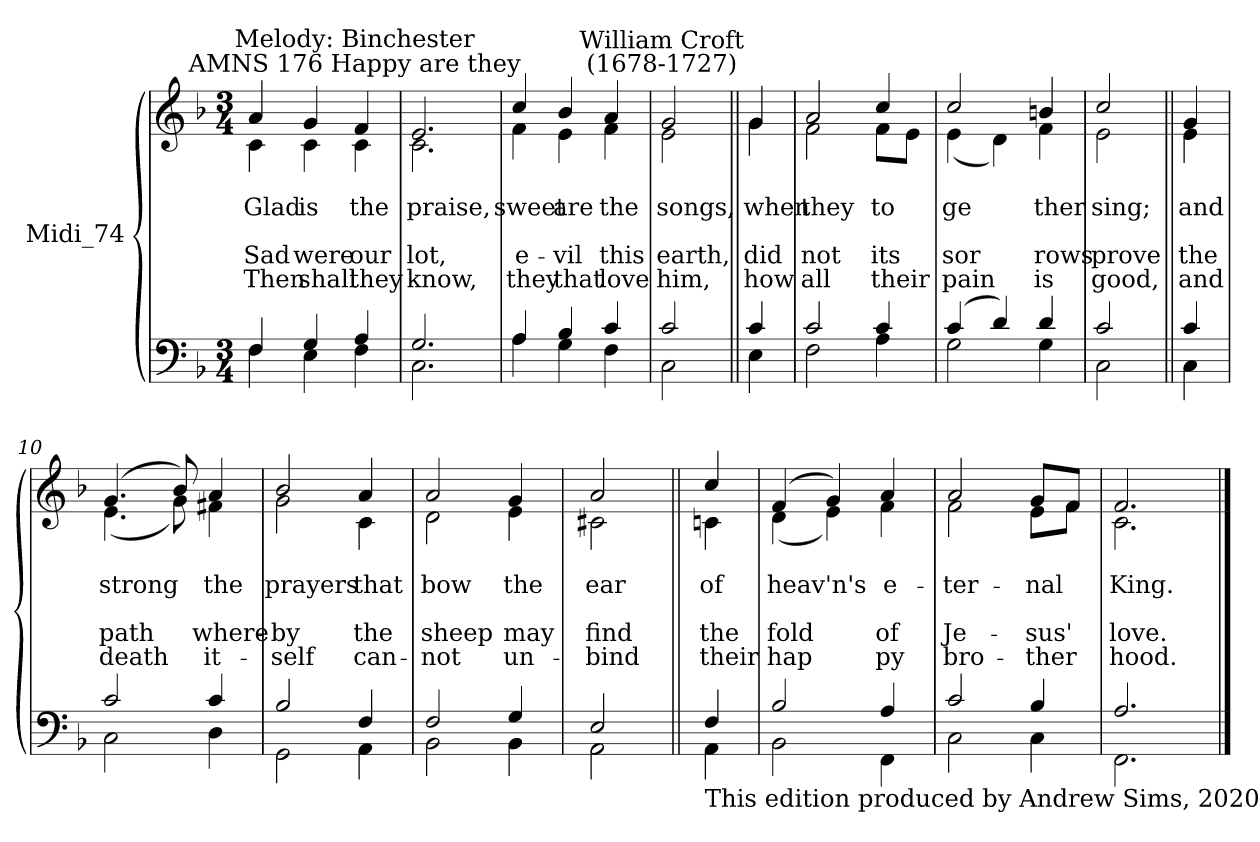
**kern	**kern	**text	**text	**text	**text	**text
*part2	*part1	*part1	*part1	*part1	*part1	*part1
*staff2	*staff1	*staff1	*staff1	*staff1	*staff1	*staff1
*I"Midi_74	*I"Midi_74	*	*	*	*	*
*clefF4	*clefG2	*	*	*	*	*
*k[b-]	*k[b-]	*	*	*	*	*
*F:	*F:	*	*	*	*	*
*M3/4	*M3/4	*	*	*	*	*
=1	=1	=1	=1	=1	=1	=1
*^	*	*	*	*	*	*
!	!	!LO:TX:a:cj:t=Robert Bridges\n(1844-1930)	!	!	!	!	!
!	!	!	!LO:LY:b	!	!LO:LY:b	!	!LO:LY:b
*	*	*^	*	*	*	*	*
!	!	!	!	!	!LO:LY:b	!	!LO:LY:b	!
4F/	4F\	4a/	4c\	.	Glad	.	Sad	Then
!	!	!	!	!LO:LY:b	!	!LO:LY:b	!	!LO:LY:b
!	!	!	!	!	!LO:LY:b	!	!LO:LY:b	!
4G/	4E\	4g/	4c\	.	is	.	were	shall
!	!	!LO:TX:a:cj:t=AMNS 176 Happy are they	!	!	!	!	!	!
!	!	!LO:TX:a:cj:t=Melody&colon; Binchester	!	!	!	!	!	!
!	!	!	!	!LO:LY:b	!	!LO:LY:b	!	!LO:LY:b
!	!	!	!	!	!LO:LY:b	!	!LO:LY:b	!
4A/	4F\	4f/	4c\	.	the	.	our	they
=2	=2	=2	=2	=2	=2	=2	=2	=2
!	!	!	!	!LO:LY:b	!	!LO:LY:b	!	!LO:LY:b
!	!	!	!	!	!LO:LY:b	!	!LO:LY:b	!
2.G/	2.C\	2.e/	2.c\	.	praise,	.	lot,	know,
=3	=3	=3	=3	=3	=3	=3	=3	=3
!	!	!	!	!LO:LY:b	!	!LO:LY:b	!	!LO:LY:b
!	!	!	!	!	!LO:LY:b	!	!LO:LY:b	!
4A/	4A\	4cc/	4f\	.	sweet	.	e-	-they
!	!	!	!	!LO:LY:b	!	!LO:LY:b	!	!LO:LY:b
!	!	!	!	!	!LO:LY:b	!	!LO:LY:b	!
4B-/	4G\	4b-/	4e\	.	-are	.	vil	that
!	!	!	!	!LO:LY:b	!	!LO:LY:b	!	!LO:LY:b
!	!	!	!	!	!LO:LY:b	!	!LO:LY:b	!
4c/	4F\	4a/	4f\	.	the	.	this	love
=4	=4	=4	=4	=4	=4	=4	=4	=4
!	!	!LO:TX:a:cj:t=William Croft\n(1678-1727)	!	!	!	!	!	!
!	!	!	!	!LO:LY:b	!	!LO:LY:b	!	!LO:LY:b
!	!	!	!	!	!LO:LY:b	!	!LO:LY:b	!
2c/	2C\	2g/	2e\	.	songs,	.	earth,	him,
!!LO:LB:g=z	!!
=5||	=5||	=5||	=5||	=5||	=5||	=5||	=5||	=5||
!	!	!	!	!LO:LY:b	!	!LO:LY:b	!	!LO:LY:b
!	!	!	!	!	!LO:LY:b	!	!LO:LY:b	!
4c/	4E\	4g/	4g\	.	when	.	did	how
=6	=6	=6	=6	=6	=6	=6	=6	=6
!	!	!	!	!LO:LY:b	!	!LO:LY:b	!	!LO:LY:b
!	!	!	!	!	!LO:LY:b	!	!LO:LY:b	!
2c/	2F\	2a/	2f\	.	they	.	not	all
!	!	!	!	!LO:LY:b	!	!LO:LY:b	!	!LO:LY:b
!	!	!	!	!	!LO:LY:b	!	!LO:LY:b	!
4c/	4A\	4cc/	8f\L	.	to	.	its	their
.	.	.	8e\J	.	.	.	.	.
=7	=7	=7	=7	=7	=7	=7	=7	=7
!	!	!	!	!LO:LY:b	!	!LO:LY:b	!	!LO:LY:b
!	!	!	!	!	!LO:LY:b	!	!LO:LY:b	!
(>4c/	2G\	2cc/	(<4e\	.	ge	.	sor	pain
4d/)	.	.	4d\)	.	.	.	.	.
!	!	!	!	!LO:LY:b	!	!LO:LY:b	!	!LO:LY:b
!	!	!	!	!	!LO:LY:b	!	!LO:LY:b	!
4d/	4G\	4bn/	4f\	.	ther	.	rows	is
=8	=8	=8	=8	=8	=8	=8	=8	=8
!	!	!	!	!LO:LY:b	!	!LO:LY:b	!	!LO:LY:b
!	!	!	!	!	!LO:LY:b	!	!LO:LY:b	!
2c/	2C\	2cc/	2e\	.	sing;	.	prove	good,
!!LO:LB:g=z	!!
=9||	=9||	=9||	=9||	=9||	=9||	=9||	=9||	=9||
!	!	!	!	!LO:LY:b	!	!LO:LY:b	!	!LO:LY:b
!	!	!	!	!	!LO:LY:b	!	!LO:LY:b	!
4c/	4C\	4g/	4e\	.	and	.	the	and
=10	=10	=10	=10	=10	=10	=10	=10	=10
!	!	!	!	!LO:LY:b	!	!LO:LY:b	!	!LO:LY:b
!	!	!	!	!	!LO:LY:b	!	!LO:LY:b	!
2c/	2C\	(>4.g/	(<4.e\	.	-strong	.	path	death
.	.	8b-/)	8g\)	.	.	.	.	.
!	!	!	!	!LO:LY:b	!	!LO:LY:b	!	!LO:LY:b
!	!	!	!	!	!LO:LY:b	!	!LO:LY:b	!
4c/	4D\	4a/	4f#X\	.	the	.	where-	it-
=11	=11	=11	=11	=11	=11	=11	=11	=11
!	!	!	!	!LO:LY:b	!	!LO:LY:b	!	!LO:LY:b
!	!	!	!	!	!LO:LY:b	!	!LO:LY:b	!
2B-/	2GG\	2b-/	2g\	.	-prayers	.	by	self
!	!	!	!	!LO:LY:b	!	!LO:LY:b	!	!LO:LY:b
!	!	!	!	!	!LO:LY:b	!	!LO:LY:b	!
4F/	4AA\	4a/	4c\	.	that	.	the	can-
=12	=12	=12	=12	=12	=12	=12	=12	=12
!	!	!	!	!LO:LY:b	!	!LO:LY:b	!	!LO:LY:b
!	!	!	!	!	!LO:LY:b	!	!LO:LY:b	!
2F/	2BB-\	2a/	2d\	.	-bow	.	sheep	-not
!	!	!	!	!LO:LY:b	!	!LO:LY:b	!	!LO:LY:b
!	!	!	!	!	!LO:LY:b	!	!LO:LY:b	!
4G/	4BB-\	4g/	4e\	.	the	.	may	un-
=13	=13	=13	=13	=13	=13	=13	=13	=13
!	!	!	!	!LO:LY:b	!	!LO:LY:b	!	!LO:LY:b
!	!	!	!	!	!LO:LY:b	!	!LO:LY:b	!
2E/	2AA\	2a/	2c#X\	.	ear	.	find	bind
!!LO:LB:g=z	!!
=14||	=14||	=14||	=14||	=14||	=14||	=14||	=14||	=14||
!LO:TX:b:t=This edition produced by Andrew Sims, 2020	!	!	!	!	!	!	!	!
!	!	!	!	!LO:LY:b	!	!LO:LY:b	!	!LO:LY:b
!	!	!	!	!	!LO:LY:b	!	!LO:LY:b	!
4F/	4AA\	4cc/	4cn\	.	of	.	the	their
=15	=15	=15	=15	=15	=15	=15	=15	=15
!	!	!	!	!LO:LY:b	!	!LO:LY:b	!	!LO:LY:b
!	!	!	!	!	!LO:LY:b	!	!LO:LY:b	!
2B-/	2BB-\	(>4f/	(<4d\	.	heav'n's	.	fold	hap
.	.	4g/)	4e\)	.	.	.	.	.
!	!	!	!	!LO:LY:b	!	!LO:LY:b	!	!LO:LY:b
!	!	!	!	!	!LO:LY:b	!	!LO:LY:b	!
4A/	4FF\	4a/	4f\	.	e-	.	-of	py
=16	=16	=16	=16	=16	=16	=16	=16	=16
!	!	!	!	!LO:LY:b	!	!LO:LY:b	!	!LO:LY:b
!	!	!	!	!	!LO:LY:b	!	!LO:LY:b	!
2c/	2C\	2a/	2f\	.	ter-	.	-Je-	-bro-
!	!	!	!	!LO:LY:b	!	!LO:LY:b	!	!LO:LY:b
!	!	!	!	!	!LO:LY:b	!	!LO:LY:b	!
4B-/	4C\	8g/L	8e\L	.	-nal	.	sus'	ther
.	.	8f/J	8f\J	.	.	.	.	.
=17	=17	=17	=17	=17	=17	=17	=17	=17
!	!	!	!	!LO:LY:b	!	!LO:LY:b	!	!LO:LY:b
!	!	!	!	!	!LO:LY:b	!	!LO:LY:b	!
2.A/	2.FF\	2.f/	2.c\	.	King.	.	love.	hood.
*v	*v	*	*	*	*	*	*	*
*	*v	*v	*	*	*	*	*
==	==	==	==	==	==	==
*-	*-	*-	*-	*-	*-	*-
